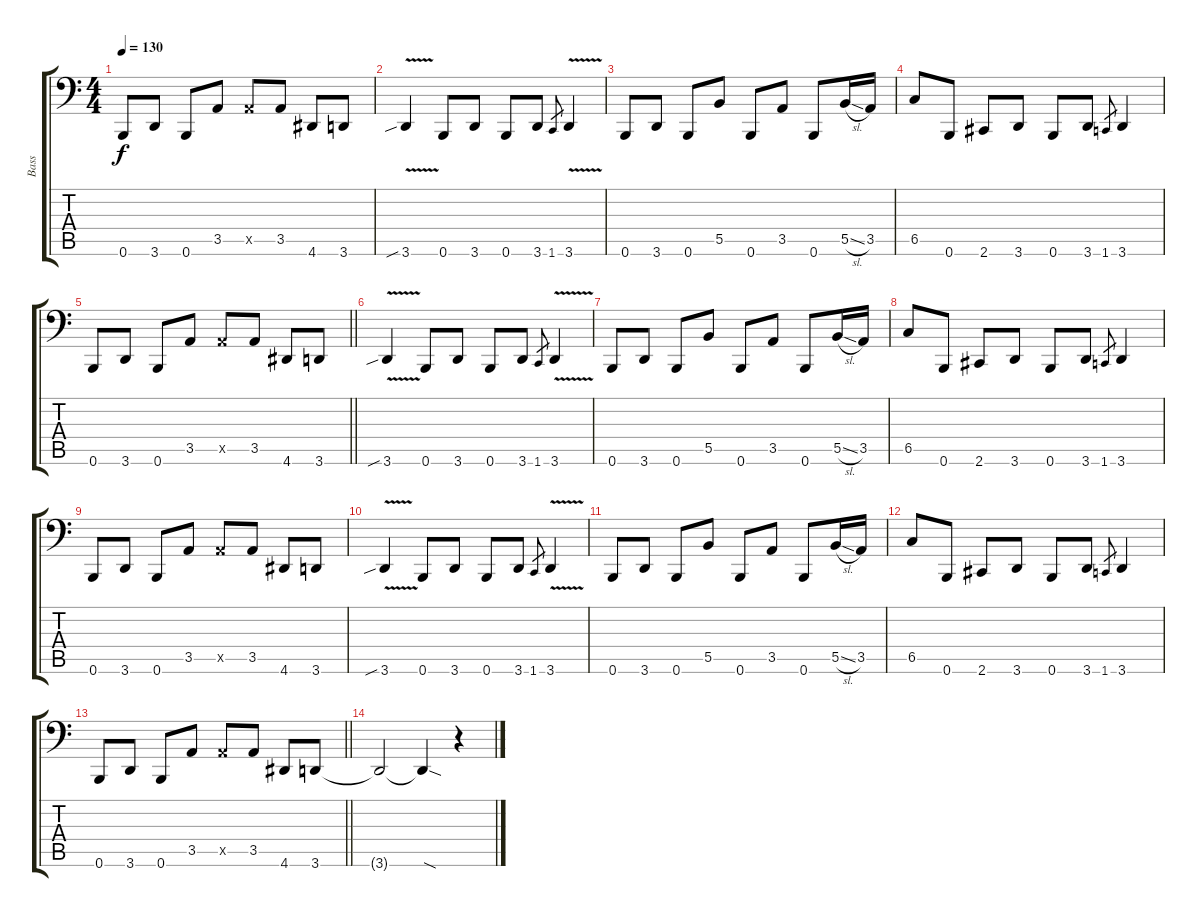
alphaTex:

\track ("Bass" "Bass") {instrument electricbassfinger}
\staff {score tabs}
\tuning (Db3 Ab2 E2 B1 Gb1 B0) {hide}
\ts (4 4)
\tempo 130
\clef f4
\ks c
0.6.8{dy f} 3.6.8 0.6.8 3.5.8 3.5{x}.8 3.5.8 4.6.8 3.6.8 |
3.6{v sib}.4 0.6.8 3.6.8 0.6.8 3.6.8 1.6.8{gr} 3.6{v}.4 |
0.6.8 3.6.8 0.6.8 5.5.8 0.6.8 3.5.8 0.6.8 5.5{sl}.16 3.5.16 |
6.5.8 0.6.8 2.6.8 3.6.8 0.6.8 3.6.8 1.6.8{gr} 3.6.4 |
\barLineRight lightlight
0.6.8 3.6.8 0.6.8 3.5.8 3.5{x}.8 3.5.8 4.6.8 3.6.8 |
3.6{v sib}.4 0.6.8 3.6.8 0.6.8 3.6.8 1.6.8{gr} 3.6{v}.4 |
0.6.8 3.6.8 0.6.8 5.5.8 0.6.8 3.5.8 0.6.8 5.5{sl}.16 3.5.16 |
6.5.8 0.6.8 2.6.8 3.6.8 0.6.8 3.6.8 1.6.8{gr} 3.6.4 |
0.6.8 3.6.8 0.6.8 3.5.8 3.5{x}.8 3.5.8 4.6.8 3.6.8 |
3.6{v sib}.4 0.6.8 3.6.8 0.6.8 3.6.8 1.6.8{gr} 3.6{v}.4 |
0.6.8 3.6.8 0.6.8 5.5.8 0.6.8 3.5.8 0.6.8 5.5{sl}.16 3.5.16 |
6.5.8 0.6.8 2.6.8 3.6.8 0.6.8 3.6.8 1.6.8{gr} 3.6.4 |
\barLineRight lightlight
0.6.8 3.6.8 0.6.8 3.5.8 3.5{x}.8 3.5.8 4.6.8 3.6.8 |
3.6{t}.2 3.6{sod t}.4 r.4
